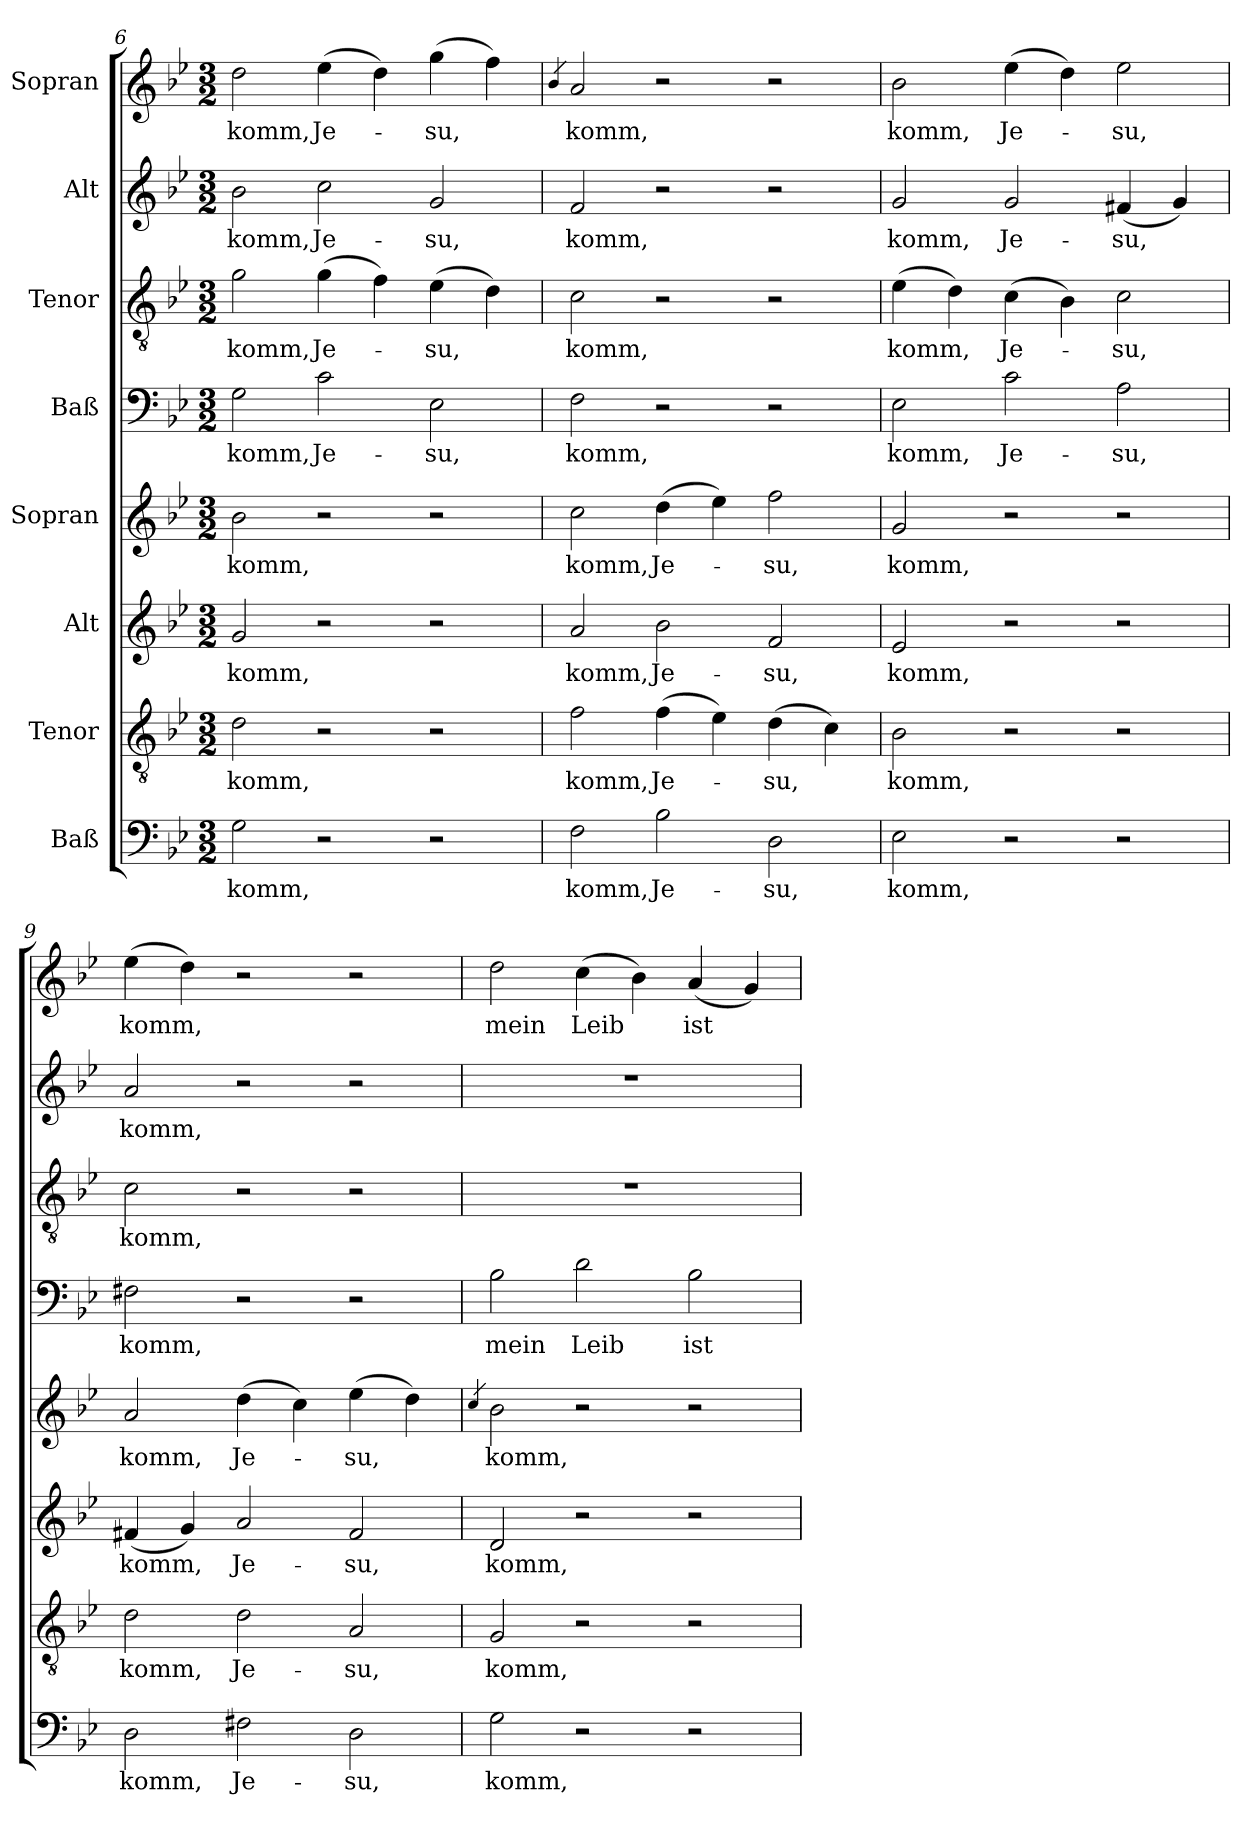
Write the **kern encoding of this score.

**kern	**text	**kern	**text	**kern	**text	**kern	**text	**kern	**text	**kern	**text	**kern	**text	**kern	**text
*part8	*part8	*part7	*part7	*part6	*part6	*part5	*part5	*part4	*part4	*part3	*part3	*part2	*part2	*part1	*part1
*staff8	*staff8	*staff7	*staff7	*staff6	*staff6	*staff5	*staff5	*staff4	*staff4	*staff3	*staff3	*staff2	*staff2	*staff1	*staff1
*I"Baß	*	*I"Tenor	*	*I"Alt	*	*I"Sopran	*	*I"Baß	*	*I"Tenor	*	*I"Alt	*	*I"Sopran	*
*clefF4	*	*clefGv2	*	*clefG2	*	*clefG2	*	*clefF4	*	*clefGv2	*	*clefG2	*	*clefG2	*
*k[b-e-]	*	*k[b-e-]	*	*k[b-e-]	*	*k[b-e-]	*	*k[b-e-]	*	*k[b-e-]	*	*k[b-e-]	*	*k[b-e-]	*
*g:	*	*g:	*	*g:	*	*g:	*	*g:	*	*g:	*	*g:	*	*g:	*
*M3/2	*	*M3/2	*	*M3/2	*	*M3/2	*	*M3/2	*	*M3/2	*	*M3/2	*	*M3/2	*
=6	=6	=6	=6	=6	=6	=6	=6	=6	=6	=6	=6	=6	=6	=6	=6
!	!LO:LY:b	!	!LO:LY:b	!	!LO:LY:b	!	!LO:LY:b	!	!LO:LY:b	!	!LO:LY:b	!	!LO:LY:b	!	!LO:LY:b
2G\	komm,	2d\	komm,	2g/	komm,	2b-\	komm,	2G\	komm,	2g\	komm,	2b-\	komm,	2dd\	komm,
!	!	!	!	!	!	!	!	!	!LO:LY:b	!	!LO:LY:b	!	!LO:LY:b	!	!LO:LY:b
2r	.	2r	.	2r	.	2r	.	2c\	Je-	(>4g\	Je-	2cc\	Je-	(>4ee-\	Je-
.	.	.	.	.	.	.	.	.	.	4f\)	.	.	.	4dd\)	.
!	!	!	!	!	!	!	!	!	!LO:LY:b	!	!LO:LY:b	!	!LO:LY:b	!	!LO:LY:b
2r	.	2r	.	2r	.	2r	.	2E-\	-su,	(>4e-\	-su,	2g/	-su,	(>4gg\	-su,
.	.	.	.	.	.	.	.	.	.	4d\)	.	.	.	4ff\)	.
!!LO:PB:g=z
=7	=7	=7	=7	=7	=7	=7	=7	=7	=7	=7	=7	=7	=7	=7	=7
.	.	.	.	.	.	.	.	.	.	.	.	.	.	4qb-/	.
!	!LO:LY:b	!	!LO:LY:b	!	!LO:LY:b	!	!LO:LY:b	!	!LO:LY:b	!	!LO:LY:b	!	!LO:LY:b	!	!LO:LY:b
2F\	komm,	2f\	komm,	2a/	komm,	2cc\	komm,	2F\	komm,	2c\	komm,	2f/	komm,	2a/	komm,
!	!LO:LY:b	!	!LO:LY:b	!	!LO:LY:b	!	!LO:LY:b	!	!	!	!	!	!	!	!
2B-\	Je-	(>4f\	Je-	2b-\	Je-	(>4dd\	Je-	2r	.	2r	.	2r	.	2r	.
.	.	4e-\)	.	.	.	4ee-\)	.	.	.	.	.	.	.	.	.
!	!LO:LY:b	!	!LO:LY:b	!	!LO:LY:b	!	!LO:LY:b	!	!	!	!	!	!	!	!
2D\	-su,	(>4d\	-su,	2f/	-su,	2ff\	-su,	2r	.	2r	.	2r	.	2r	.
.	.	4c\)	.	.	.	.	.	.	.	.	.	.	.	.	.
=8	=8	=8	=8	=8	=8	=8	=8	=8	=8	=8	=8	=8	=8	=8	=8
!	!LO:LY:b	!	!LO:LY:b	!	!LO:LY:b	!	!LO:LY:b	!	!LO:LY:b	!	!LO:LY:b	!	!LO:LY:b	!	!LO:LY:b
2E-\	komm,	2B-\	komm,	2e-/	komm,	2g/	komm,	2E-\	komm,	(>4e-\	komm,	2g/	komm,	2b-\	komm,
.	.	.	.	.	.	.	.	.	.	4d\)	.	.	.	.	.
!	!	!	!	!	!	!	!	!	!LO:LY:b	!	!LO:LY:b	!	!LO:LY:b	!	!LO:LY:b
2r	.	2r	.	2r	.	2r	.	2c\	Je-	(>4c\	Je-	2g/	Je-	(>4ee-\	Je-
.	.	.	.	.	.	.	.	.	.	4B-\)	.	.	.	4dd\)	.
!	!	!	!	!	!	!	!	!	!LO:LY:b	!	!LO:LY:b	!	!LO:LY:b	!	!LO:LY:b
2r	.	2r	.	2r	.	2r	.	2A\	-su,	2c\	-su,	(<4f#X/	-su,	2ee-\	-su,
.	.	.	.	.	.	.	.	.	.	.	.	4g/)	.	.	.
=9	=9	=9	=9	=9	=9	=9	=9	=9	=9	=9	=9	=9	=9	=9	=9
!	!LO:LY:b	!	!LO:LY:b	!	!LO:LY:b	!	!LO:LY:b	!	!LO:LY:b	!	!LO:LY:b	!	!LO:LY:b	!	!LO:LY:b
2D\	komm,	2d\	komm,	(<4f#X/	komm,	2a/	komm,	2F#X\	komm,	2c\	komm,	2a/	komm,	(>4ee-\	komm,
.	.	.	.	4g/)	.	.	.	.	.	.	.	.	.	4dd\)	.
!	!LO:LY:b	!	!LO:LY:b	!	!LO:LY:b	!	!LO:LY:b	!	!	!	!	!	!	!	!
2F#X\	Je-	2d\	Je-	2a/	Je-	(>4dd\	Je-	2r	.	2r	.	2r	.	2r	.
.	.	.	.	.	.	4cc\)	.	.	.	.	.	.	.	.	.
!	!LO:LY:b	!	!LO:LY:b	!	!LO:LY:b	!	!LO:LY:b	!	!	!	!	!	!	!	!
2D\	-su,	2A/	-su,	2f#/	-su,	(>4ee-\	-su,	2r	.	2r	.	2r	.	2r	.
.	.	.	.	.	.	4dd\)	.	.	.	.	.	.	.	.	.
=10	=10	=10	=10	=10	=10	=10	=10	=10	=10	=10	=10	=10	=10	=10	=10
.	.	.	.	.	.	4qcc/	.	.	.	.	.	.	.	.	.
!	!LO:LY:b	!	!LO:LY:b	!	!LO:LY:b	!	!LO:LY:b	!	!LO:LY:b	!	!	!	!	!	!LO:LY:b
2G\	komm,	2G/	komm,	2d/	komm,	2b-\	komm,	2B-\	mein	1.r	.	1.r	.	2dd\	mein
!	!	!	!	!	!	!	!	!	!LO:LY:b	!	!	!	!	!	!LO:LY:b
2r	.	2r	.	2r	.	2r	.	2d\	Leib	.	.	.	.	(>4cc\	Leib
.	.	.	.	.	.	.	.	.	.	.	.	.	.	4b-\)	.
!	!	!	!	!	!	!	!	!	!LO:LY:b	!	!	!	!	!	!LO:LY:b
2r	.	2r	.	2r	.	2r	.	2B-\	ist	.	.	.	.	(<4a/	ist
.	.	.	.	.	.	.	.	.	.	.	.	.	.	4g/)	.
=	=	=	=	=	=	=	=	=	=	=	=	=	=	=	=
*-	*-	*-	*-	*-	*-	*-	*-	*-	*-	*-	*-	*-	*-	*-	*-
